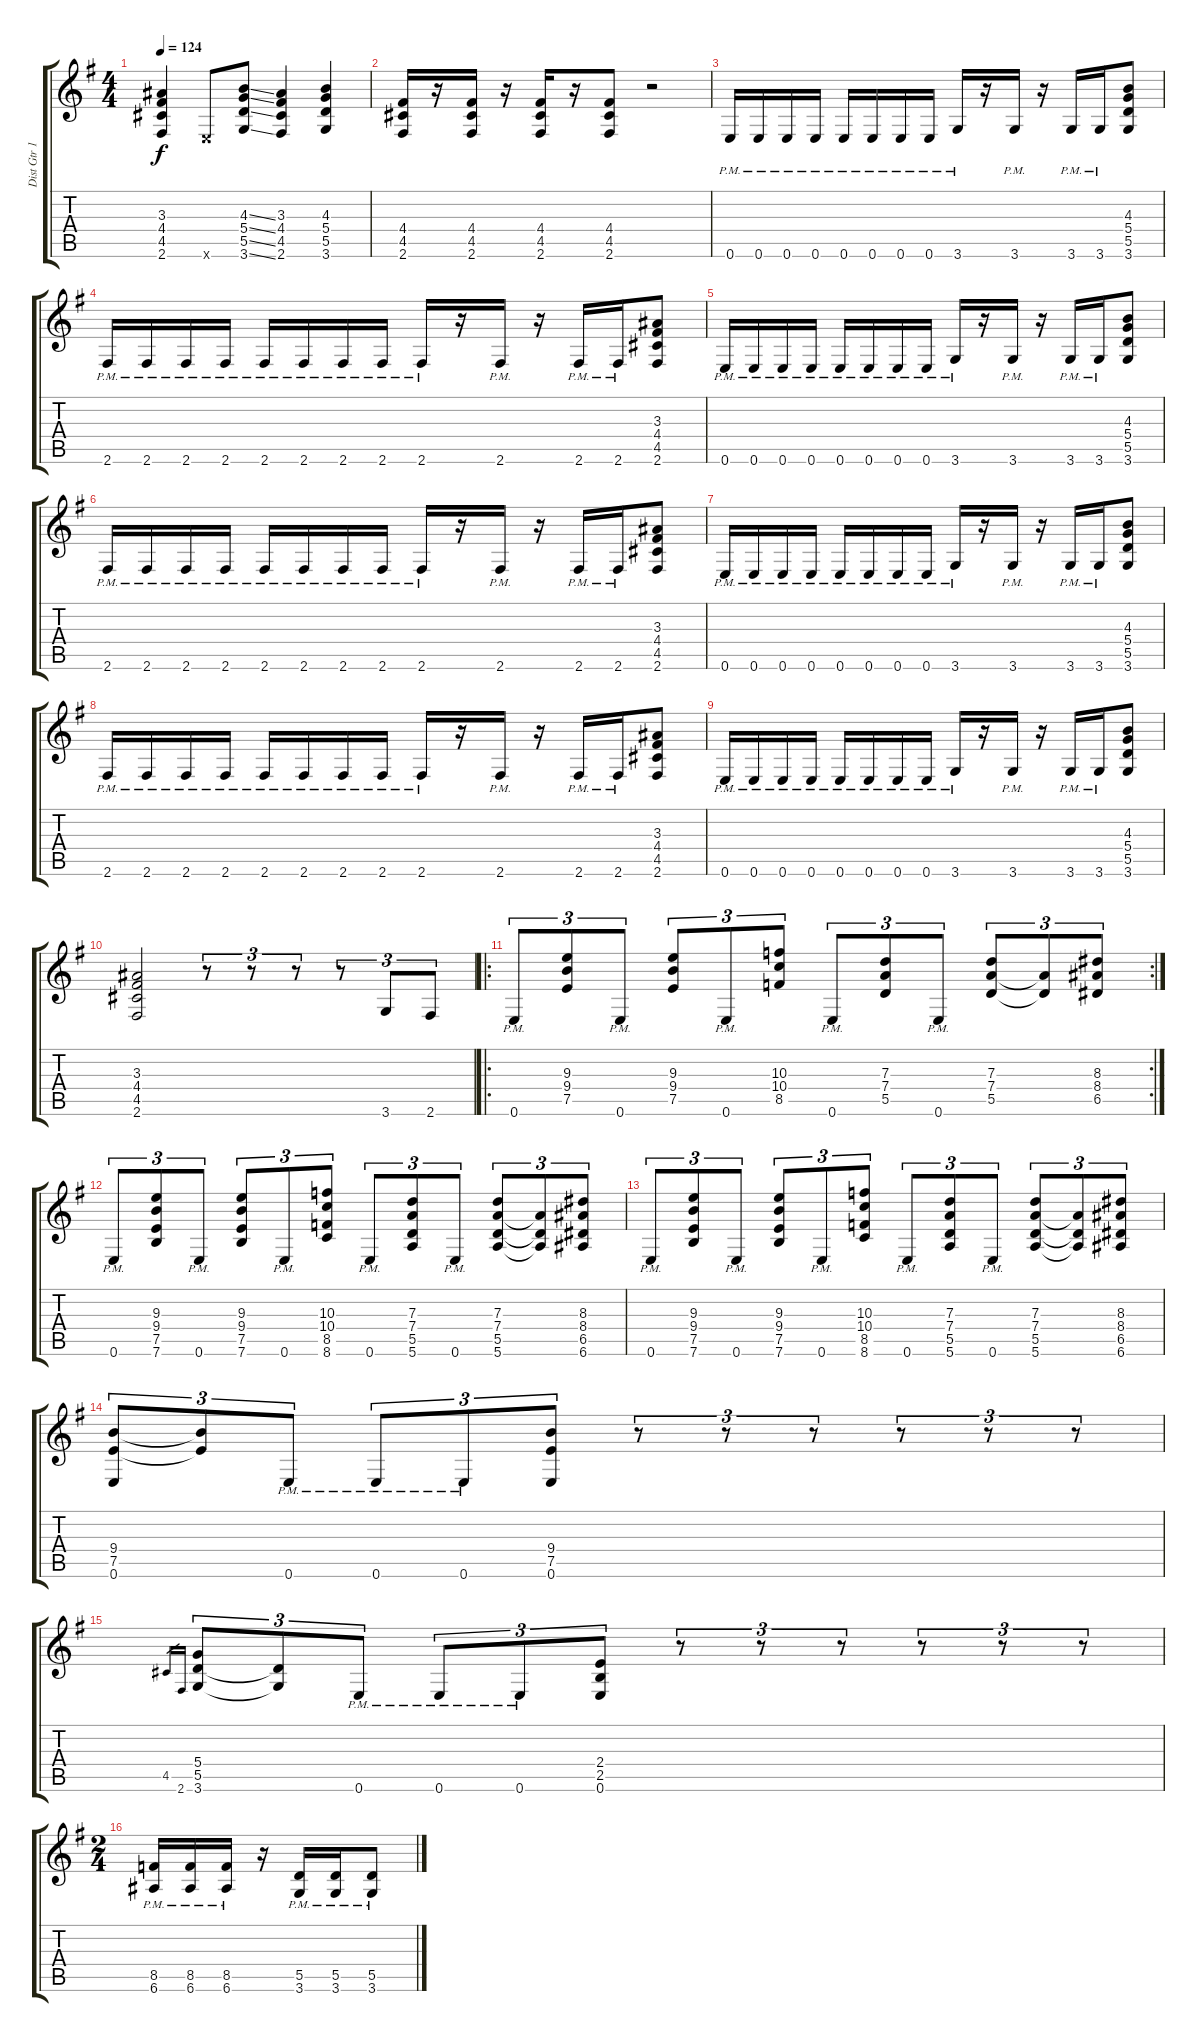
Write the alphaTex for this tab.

\track ("Dist Gtr 1" "Dist Gtr 1") {instrument distortionguitar}
\staff {score tabs}
\tuning (E4 B3 G3 D3 A2 E2) {hide}
\ts (4 4)
\tempo 124
\clef g2
\ks g
(3.3 4.4 4.5 2.6).4{dy f} 0.6{x}.8 (4.3{ss} 5.4{ss} 5.5{ss} 3.6{ss}).8 (3.3 4.4 4.5 2.6).4 (4.3 5.4 5.5 3.6).4 |
(4.4 4.5 2.6).16 r.16 (4.4 4.5 2.6).16 r.16 (4.4 4.5 2.6).16 r.16 (4.4 4.5 2.6).8 r.2 |
0.6{pm}.16 0.6{pm}.16 0.6{pm}.16 0.6{pm}.16 0.6{pm}.16 0.6{pm}.16 0.6{pm}.16 0.6{pm}.16 3.6{pm}.16 r.16 3.6{pm}.16 r.16 3.6{pm}.16 3.6{pm}.16 (4.3 5.4 5.5 3.6).8 |
2.6{pm}.16 2.6{pm}.16 2.6{pm}.16 2.6{pm}.16 2.6{pm}.16 2.6{pm}.16 2.6{pm}.16 2.6{pm}.16 2.6{pm}.16 r.16 2.6{pm}.16 r.16 2.6{pm}.16 2.6{pm}.16 (3.3 4.4 4.5 2.6).8 |
0.6{pm}.16 0.6{pm}.16 0.6{pm}.16 0.6{pm}.16 0.6{pm}.16 0.6{pm}.16 0.6{pm}.16 0.6{pm}.16 3.6{pm}.16 r.16 3.6{pm}.16 r.16 3.6{pm}.16 3.6{pm}.16 (4.3 5.4 5.5 3.6).8 |
2.6{pm}.16 2.6{pm}.16 2.6{pm}.16 2.6{pm}.16 2.6{pm}.16 2.6{pm}.16 2.6{pm}.16 2.6{pm}.16 2.6{pm}.16 r.16 2.6{pm}.16 r.16 2.6{pm}.16 2.6{pm}.16 (3.3 4.4 4.5 2.6).8 |
0.6{pm}.16 0.6{pm}.16 0.6{pm}.16 0.6{pm}.16 0.6{pm}.16 0.6{pm}.16 0.6{pm}.16 0.6{pm}.16 3.6{pm}.16 r.16 3.6{pm}.16 r.16 3.6{pm}.16 3.6{pm}.16 (4.3 5.4 5.5 3.6).8 |
2.6{pm}.16 2.6{pm}.16 2.6{pm}.16 2.6{pm}.16 2.6{pm}.16 2.6{pm}.16 2.6{pm}.16 2.6{pm}.16 2.6{pm}.16 r.16 2.6{pm}.16 r.16 2.6{pm}.16 2.6{pm}.16 (3.3 4.4 4.5 2.6).8 |
0.6{pm}.16 0.6{pm}.16 0.6{pm}.16 0.6{pm}.16 0.6{pm}.16 0.6{pm}.16 0.6{pm}.16 0.6{pm}.16 3.6{pm}.16 r.16 3.6{pm}.16 r.16 3.6{pm}.16 3.6{pm}.16 (4.3 5.4 5.5 3.6).8 |
(3.3 4.4 4.5 2.6).2 r.8{tu (3 2)} r.8{tu (3 2)} r.8{tu (3 2)} r.8{tu (3 2)} 3.6.8{tu (3 2)} 2.6.8{tu (3 2)} |
\ro
\rc 2
0.6{pm}.8{tu (3 2)} (9.3 9.4 7.5).8{tu (3 2)} 0.6{pm}.8{tu (3 2)} (9.3 9.4 7.5).8{tu (3 2)} 0.6{pm}.8{tu (3 2)} (10.3 10.4 8.5).8{tu (3 2)} 0.6{pm}.8{tu (3 2)} (7.3 7.4 5.5).8{tu (3 2)} 0.6{pm}.8{tu (3 2)} (7.3 7.4 5.5).8{tu (3 2)} (7.4{t} 5.5{t}).8{tu (3 2)} (8.3 8.4 6.5).8{tu (3 2)} |
0.6{pm}.8{tu (3 2)} (9.3 9.4 7.5 7.6).8{tu (3 2)} 0.6{pm}.8{tu (3 2)} (9.3 9.4 7.5 7.6).8{tu (3 2)} 0.6{pm}.8{tu (3 2)} (10.3 10.4 8.5 8.6).8{tu (3 2)} 0.6{pm}.8{tu (3 2)} (7.3 7.4 5.5 5.6).8{tu (3 2)} 0.6{pm}.8{tu (3 2)} (7.3 7.4 5.5 5.6).8{tu (3 2)} (7.4{t} 5.5{t} 5.6{t}).8{tu (3 2)} (8.3 8.4 6.5 6.6).8{tu (3 2)} |
0.6{pm}.8{tu (3 2)} (9.3 9.4 7.5 7.6).8{tu (3 2)} 0.6{pm}.8{tu (3 2)} (9.3 9.4 7.5 7.6).8{tu (3 2)} 0.6{pm}.8{tu (3 2)} (10.3 10.4 8.5 8.6).8{tu (3 2)} 0.6{pm}.8{tu (3 2)} (7.3 7.4 5.5 5.6).8{tu (3 2)} 0.6{pm}.8{tu (3 2)} (7.3 7.4 5.5 5.6).8{tu (3 2)} (7.4{t} 5.5{t} 5.6{t}).8{tu (3 2)} (8.3 8.4 6.5 6.6).8{tu (3 2)} |
(9.4 7.5 0.6).8{tu (3 2)} (9.4{t} 7.5{t}).8{tu (3 2)} 0.6{pm}.8{tu (3 2)} 0.6{pm}.8{tu (3 2)} 0.6{pm}.8{tu (3 2)} (9.4 7.5 0.6).8{tu (3 2)} r.8{tu (3 2)} r.8{tu (3 2)} r.8{tu (3 2)} r.8{tu (3 2)} r.8{tu (3 2)} r.8{tu (3 2)} |
4.5.16{gr} 2.6.16{gr} (5.4 5.5 3.6).8{tu (3 2)} (5.5{t} 3.6{t}).8{tu (3 2)} 0.6{pm}.8{tu (3 2)} 0.6{pm}.8{tu (3 2)} 0.6{pm}.8{tu (3 2)} (2.4 2.5 0.6).8{tu (3 2)} r.8{tu (3 2)} r.8{tu (3 2)} r.8{tu (3 2)} r.8{tu (3 2)} r.8{tu (3 2)} r.8{tu (3 2)} |
\ts (2 4)
(8.5{pm} 6.6{pm}).16 (8.5{pm} 6.6{pm}).16 (8.5{pm} 6.6{pm}).16 r.16 (5.5{pm} 3.6{pm}).16 (5.5{pm} 3.6{pm}).16 (5.5{ss pm} 3.6{ss pm}).8
